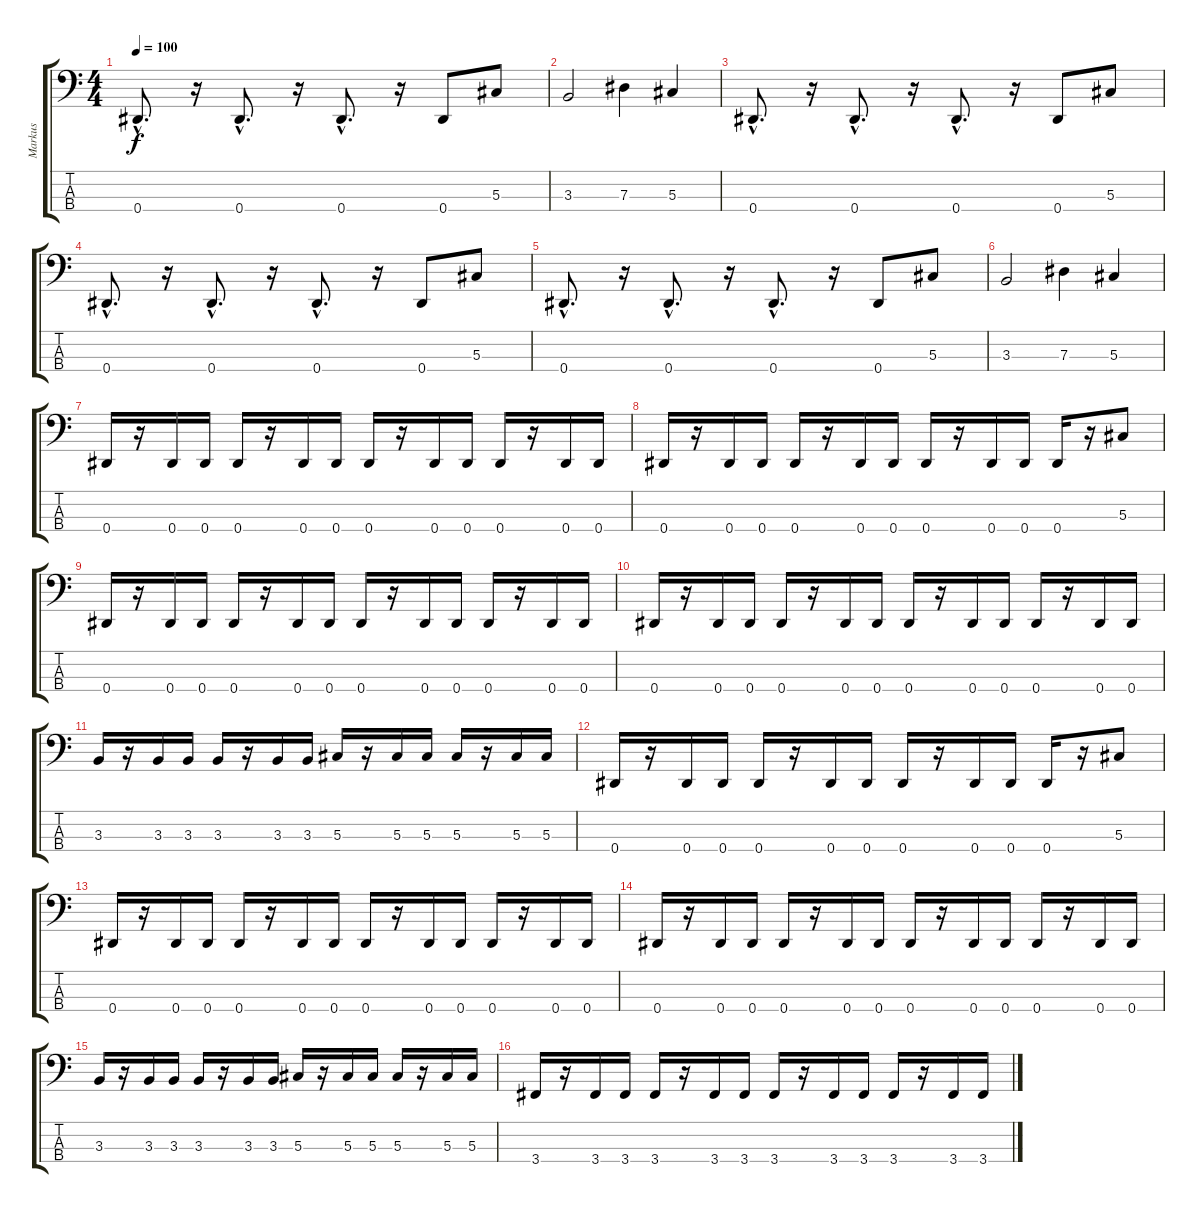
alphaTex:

\track ("Markus" "Markus") {instrument electricbassfinger}
\staff {score tabs}
\tuning (Gb2 Db2 Ab1 Eb1) {hide}
\ts (4 4)
\tempo 100
\clef f4
\ks c
0.4{hac}.8{d dy f} r.16 0.4{hac}.8{d} r.16 0.4{hac}.8{d} r.16 0.4.8 5.3.8 |
3.3.2 7.3.4 5.3.4 |
0.4{hac}.8{d} r.16 0.4{hac}.8{d} r.16 0.4{hac}.8{d} r.16 0.4.8 5.3.8 |
0.4{hac}.8{d} r.16 0.4{hac}.8{d} r.16 0.4{hac}.8{d} r.16 0.4.8 5.3.8 |
0.4{hac}.8{d} r.16 0.4{hac}.8{d} r.16 0.4{hac}.8{d} r.16 0.4.8 5.3.8 |
3.3.2 7.3.4 5.3.4 |
0.4.16 r.16 0.4.16 0.4.16 0.4.16 r.16 0.4.16 0.4.16 0.4.16 r.16 0.4.16 0.4.16 0.4.16 r.16 0.4.16 0.4.16 |
0.4.16 r.16 0.4.16 0.4.16 0.4.16 r.16 0.4.16 0.4.16 0.4.16 r.16 0.4.16 0.4.16 0.4.16 r.16 5.3.8 |
0.4.16 r.16 0.4.16 0.4.16 0.4.16 r.16 0.4.16 0.4.16 0.4.16 r.16 0.4.16 0.4.16 0.4.16 r.16 0.4.16 0.4.16 |
0.4.16 r.16 0.4.16 0.4.16 0.4.16 r.16 0.4.16 0.4.16 0.4.16 r.16 0.4.16 0.4.16 0.4.16 r.16 0.4.16 0.4.16 |
3.3.16 r.16 3.3.16 3.3.16 3.3.16 r.16 3.3.16 3.3.16 5.3.16 r.16 5.3.16 5.3.16 5.3.16 r.16 5.3.16 5.3.16 |
0.4.16 r.16 0.4.16 0.4.16 0.4.16 r.16 0.4.16 0.4.16 0.4.16 r.16 0.4.16 0.4.16 0.4.16 r.16 5.3.8 |
0.4.16 r.16 0.4.16 0.4.16 0.4.16 r.16 0.4.16 0.4.16 0.4.16 r.16 0.4.16 0.4.16 0.4.16 r.16 0.4.16 0.4.16 |
0.4.16 r.16 0.4.16 0.4.16 0.4.16 r.16 0.4.16 0.4.16 0.4.16 r.16 0.4.16 0.4.16 0.4.16 r.16 0.4.16 0.4.16 |
3.3.16 r.16 3.3.16 3.3.16 3.3.16 r.16 3.3.16 3.3.16 5.3.16 r.16 5.3.16 5.3.16 5.3.16 r.16 5.3.16 5.3.16 |
3.4.16 r.16 3.4.16 3.4.16 3.4.16 r.16 3.4.16 3.4.16 3.4.16 r.16 3.4.16 3.4.16 3.4.16 r.16 3.4.16 3.4.16
